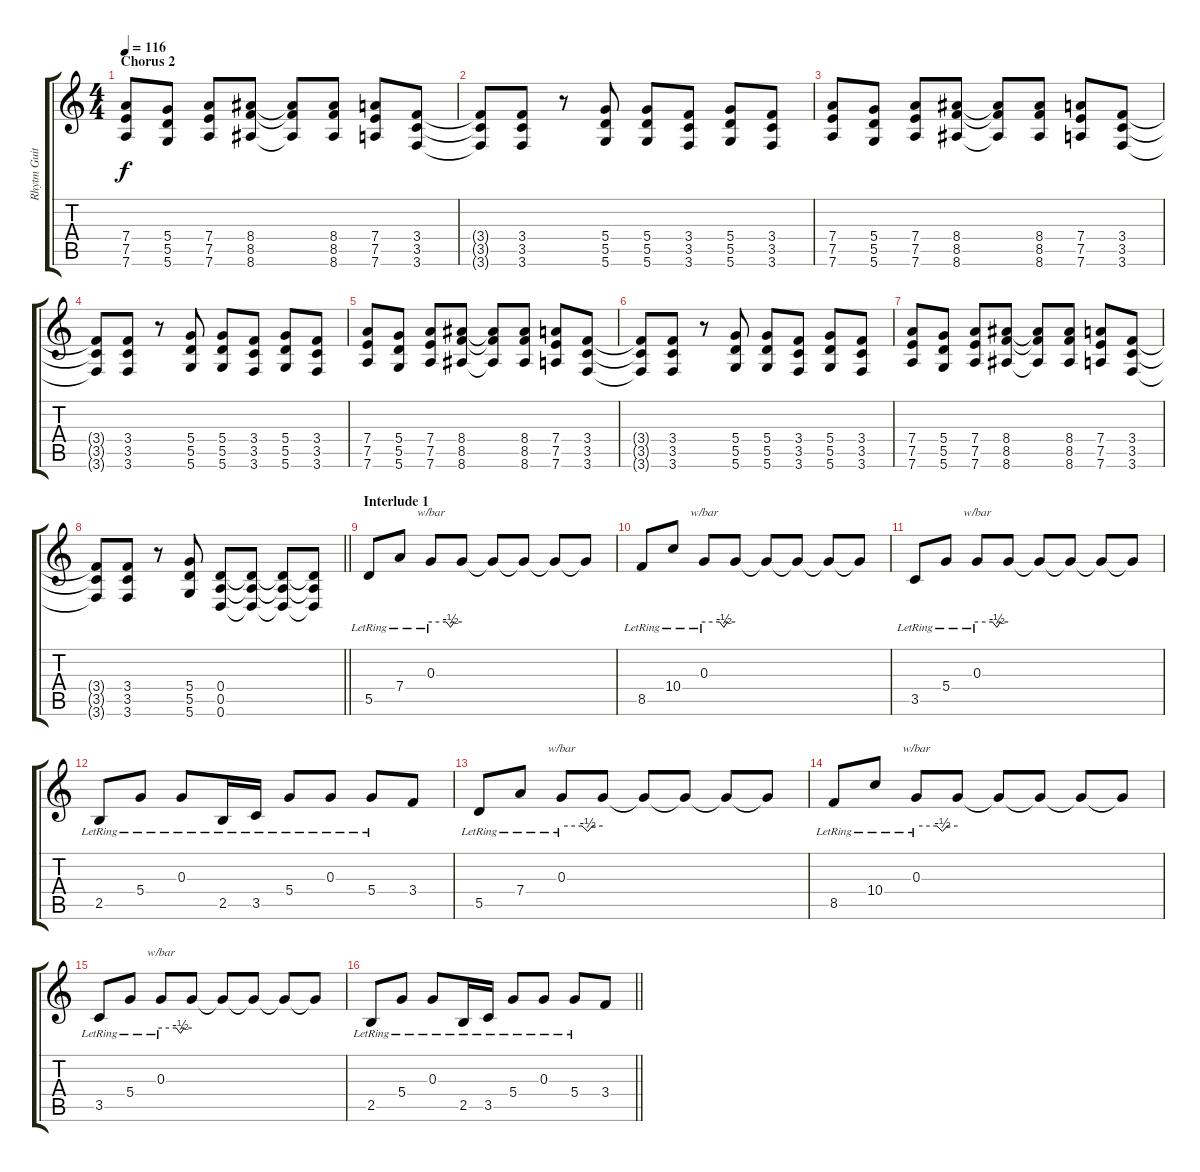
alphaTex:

\track ("Rhytm Guitar" "Rhytm Guit") {instrument distortionguitar}
\staff {score tabs}
\tuning (E4 B3 G3 D3 A2 D2) {hide}
\ts (4 4)
\section ("" "Chorus 2")
\tempo 116
\clef g2
\ks c
(7.4 7.5 7.6).8{dy f} (5.4 5.5 5.6).8 (7.4 7.5 7.6).8 (8.4 8.5 8.6).8 (8.4{t} 8.5{t} 8.6{t}).8 (8.4 8.5 8.6).8 (7.4 7.5 7.6).8 (3.4 3.5 3.6).8 |
(3.4{t} 3.5{t} 3.6{t}).8 (3.4 3.5 3.6).8 r.8 (5.4 5.5 5.6).8 (5.4 5.5 5.6).8 (3.4 3.5 3.6).8 (5.4 5.5 5.6).8 (3.4 3.5 3.6).8 |
(7.4 7.5 7.6).8 (5.4 5.5 5.6).8 (7.4 7.5 7.6).8 (8.4 8.5 8.6).8 (8.4{t} 8.5{t} 8.6{t}).8 (8.4 8.5 8.6).8 (7.4 7.5 7.6).8 (3.4 3.5 3.6).8 |
(3.4{t} 3.5{t} 3.6{t}).8 (3.4 3.5 3.6).8 r.8 (5.4 5.5 5.6).8 (5.4 5.5 5.6).8 (3.4 3.5 3.6).8 (5.4 5.5 5.6).8 (3.4 3.5 3.6).8 |
(7.4 7.5 7.6).8 (5.4 5.5 5.6).8 (7.4 7.5 7.6).8 (8.4 8.5 8.6).8 (8.4{t} 8.5{t} 8.6{t}).8 (8.4 8.5 8.6).8 (7.4 7.5 7.6).8 (3.4 3.5 3.6).8 |
(3.4{t} 3.5{t} 3.6{t}).8 (3.4 3.5 3.6).8 r.8 (5.4 5.5 5.6).8 (5.4 5.5 5.6).8 (3.4 3.5 3.6).8 (5.4 5.5 5.6).8 (3.4 3.5 3.6).8 |
(7.4 7.5 7.6).8 (5.4 5.5 5.6).8 (7.4 7.5 7.6).8 (8.4 8.5 8.6).8 (8.4{t} 8.5{t} 8.6{t}).8 (8.4 8.5 8.6).8 (7.4 7.5 7.6).8 (3.4 3.5 3.6).8 |
\barLineRight lightlight
(3.4{t} 3.5{t} 3.6{t}).8 (3.4 3.5 3.6).8 r.8 (5.4 5.5 5.6).8 (0.4 0.5 0.6).8 (0.4{t} 0.5{t} 0.6{t}).8 (0.4{t} 0.5{t} 0.6{t}).8 (0.4{t} 0.5{t} 0.6{t}).8 |
\section ("" "Interlude 1")
5.5{lr}.8{instrument electricguitarclean} 7.4{lr}.8 0.3{lr}.8{tbe (custom default 0 0 30 0 38 -2 45 0 60 0)} 0.3{t}.8 0.3{t}.8 0.3{t}.8 0.3{t}.8 0.3{t}.8 |
8.5{lr}.8{instrument electricguitarclean} 10.4{lr}.8 0.3{lr}.8{tbe (custom default 0 0 30 0 38 -2 45 0 60 0)} 0.3{t}.8 0.3{t}.8 0.3{t}.8 0.3{t}.8 0.3{t}.8 |
3.5{lr}.8{instrument electricguitarclean} 5.4{lr}.8 0.3{lr}.8{tbe (custom default 0 0 30 0 38 -2 45 0 60 0)} 0.3{t}.8 0.3{t}.8 0.3{t}.8 0.3{t}.8 0.3{t}.8 |
2.5{lr}.8 5.4{lr}.8 0.3{lr}.8 2.5{lr}.16 3.5{lr}.16 5.4{lr}.8 0.3{lr}.8 5.4{lr}.8 3.4.8 |
5.5{lr}.8{instrument electricguitarclean} 7.4{lr}.8 0.3{lr}.8{tbe (custom default 0 0 30 0 38 -2 45 0 60 0)} 0.3{t}.8 0.3{t}.8 0.3{t}.8 0.3{t}.8 0.3{t}.8 |
8.5{lr}.8{instrument electricguitarclean} 10.4{lr}.8 0.3{lr}.8{tbe (custom default 0 0 30 0 38 -2 45 0 60 0)} 0.3{t}.8 0.3{t}.8 0.3{t}.8 0.3{t}.8 0.3{t}.8 |
3.5{lr}.8{instrument electricguitarclean} 5.4{lr}.8 0.3{lr}.8{tbe (custom default 0 0 30 0 38 -2 45 0 60 0)} 0.3{t}.8 0.3{t}.8 0.3{t}.8 0.3{t}.8 0.3{t}.8 |
\barLineRight lightlight
2.5{lr}.8 5.4{lr}.8 0.3{lr}.8 2.5{lr}.16 3.5{lr}.16 5.4{lr}.8 0.3{lr}.8 5.4{lr}.8 3.4.8
